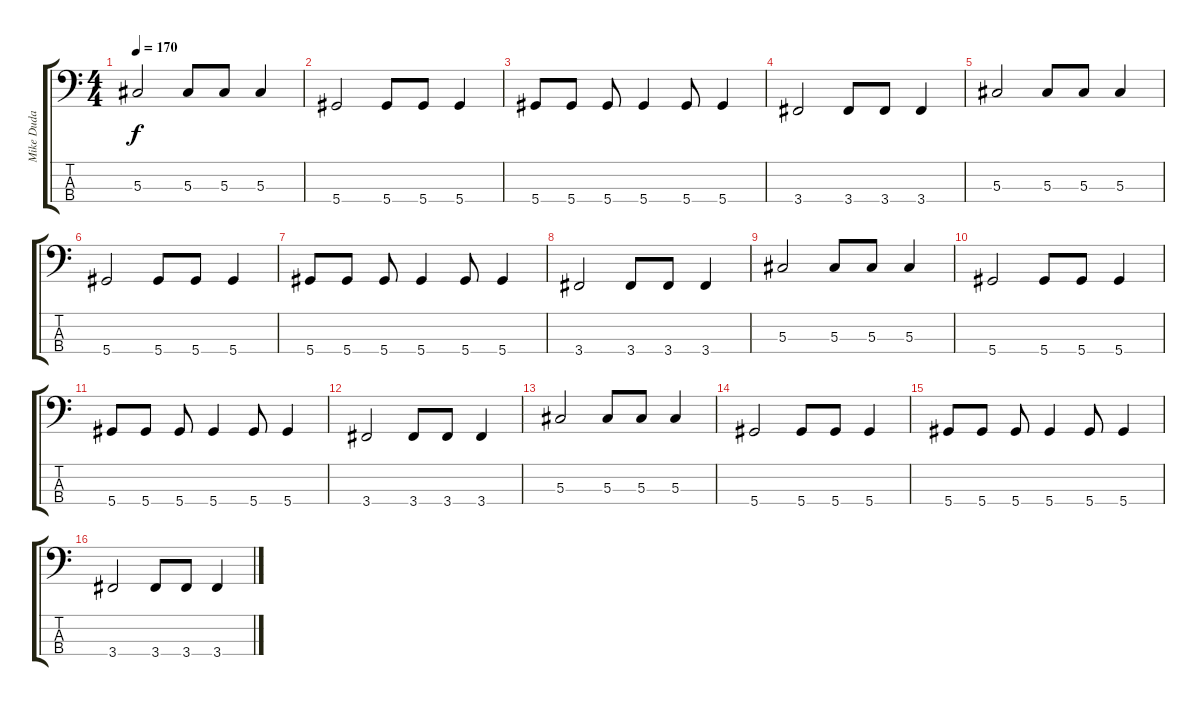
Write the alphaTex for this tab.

\track ("Mike Duda" "Mike Duda") {instrument electricbasspick}
\staff {score tabs}
\tuning (Gb2 Db2 Ab1 Eb1) {hide}
\ts (4 4)
\tempo 170
\clef f4
\ks c
5.3.2{dy f} 5.3.8 5.3.8 5.3.4 |
5.4.2 5.4.8 5.4.8 5.4.4 |
5.4.8 5.4.8 5.4.8 5.4.4 5.4.8 5.4.4 |
3.4.2 3.4.8 3.4.8 3.4.4 |
5.3.2 5.3.8 5.3.8 5.3.4 |
5.4.2 5.4.8 5.4.8 5.4.4 |
5.4.8 5.4.8 5.4.8 5.4.4 5.4.8 5.4.4 |
3.4.2 3.4.8 3.4.8 3.4.4 |
5.3.2 5.3.8 5.3.8 5.3.4 |
5.4.2 5.4.8 5.4.8 5.4.4 |
5.4.8 5.4.8 5.4.8 5.4.4 5.4.8 5.4.4 |
3.4.2 3.4.8 3.4.8 3.4.4 |
5.3.2 5.3.8 5.3.8 5.3.4 |
5.4.2 5.4.8 5.4.8 5.4.4 |
5.4.8 5.4.8 5.4.8 5.4.4 5.4.8 5.4.4 |
3.4.2 3.4.8 3.4.8 3.4.4
